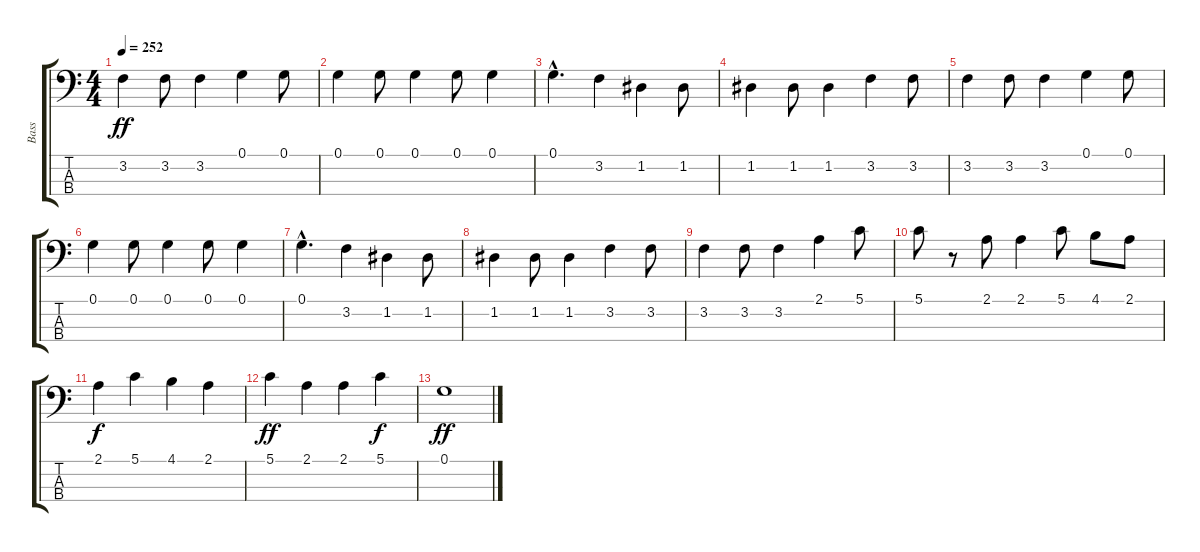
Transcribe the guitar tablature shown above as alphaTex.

\track ("Bass" "Bass") {instrument electricbassfinger}
\staff {score tabs}
\tuning (G2 D2 A1 D1) {hide}
\ts (4 4)
\tempo 252
\clef f4
\ks c
3.2.4{dy ff} 3.2.8 3.2.4 0.1.4 0.1.8 |
0.1.4 0.1.8 0.1.4 0.1.8 0.1.4 |
0.1{hac}.4{d} 3.2.4 1.2.4 1.2.8 |
1.2.4 1.2.8 1.2.4 3.2.4 3.2.8 |
3.2.4 3.2.8 3.2.4 0.1.4 0.1.8 |
0.1.4 0.1.8 0.1.4 0.1.8 0.1.4 |
0.1{hac}.4{d} 3.2.4 1.2.4 1.2.8 |
1.2.4 1.2.8 1.2.4 3.2.4 3.2.8 |
3.2.4 3.2.8 3.2.4 2.1.4 5.1.8 |
5.1.8 r.8 2.1.8 2.1.4 5.1.8 4.1.8 2.1.8 |
2.1.4{dy f} 5.1.4 4.1.4 2.1.4 |
5.1.4{dy ff} 2.1.4 2.1.4 5.1.4{dy f} |
0.1.1{dy ff}
